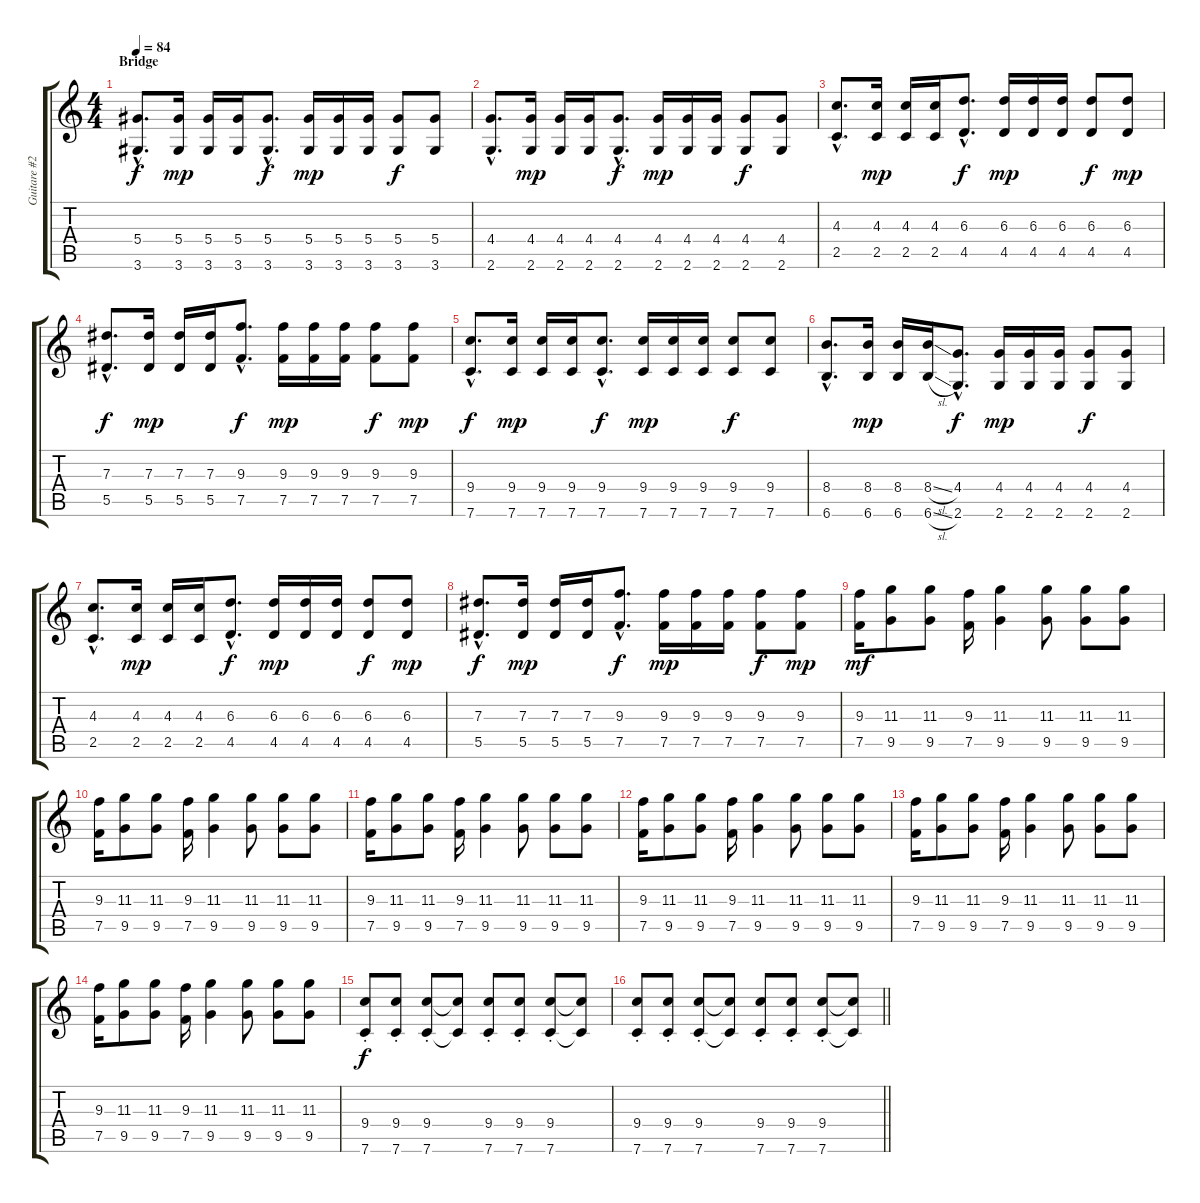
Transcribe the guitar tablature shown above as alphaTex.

\track ("Guitare #2" "Guitare #2") {instrument electricguitarclean}
\staff {score tabs}
\tuning (F4 C4 Ab3 Eb3 Bb2 F2) {hide}
\ts (4 4)
\section ("" "Bridge")
\tempo 84
\clef g2
\ks c
(5.4{hac} 3.6{hac}).8{d dy f} (5.4 3.6).16{dy mp} (5.4 3.6).16 (5.4 3.6).16 (5.4{hac} 3.6{hac}).8{d dy f} (5.4 3.6).16{dy mp} (5.4 3.6).16 (5.4 3.6).16 (5.4 3.6).8{dy f} (5.4 3.6).8 |
(4.4{hac} 2.6{hac}).8{d} (4.4 2.6).16{dy mp} (4.4 2.6).16 (4.4 2.6).16 (4.4{hac} 2.6{hac}).8{d dy f} (4.4 2.6).16{dy mp} (4.4 2.6).16 (4.4 2.6).16 (4.4 2.6).8{dy f} (4.4 2.6).8 |
(4.3{hac} 2.5{hac}).8{d} (4.3 2.5).16{dy mp} (4.3 2.5).16 (4.3 2.5).16 (6.3{hac} 4.5{hac}).8{d dy f} (6.3 4.5).16{dy mp} (6.3 4.5).16 (6.3 4.5).16 (6.3 4.5).8{dy f} (6.3 4.5).8{dy mp} |
(7.3{hac} 5.5{hac}).8{d dy f} (7.3 5.5).16{dy mp} (7.3 5.5).16 (7.3 5.5).16 (9.3{hac} 7.5{hac}).8{d dy f} (9.3 7.5).16{dy mp} (9.3 7.5).16 (9.3 7.5).16 (9.3 7.5).8{dy f} (9.3 7.5).8{dy mp} |
(9.4{hac} 7.6{hac}).8{d dy f} (9.4 7.6).16{dy mp} (9.4 7.6).16 (9.4 7.6).16 (9.4{hac} 7.6{hac}).8{d dy f} (9.4 7.6).16{dy mp} (9.4 7.6).16 (9.4 7.6).16 (9.4 7.6).8{dy f} (9.4 7.6).8 |
(8.4{hac} 6.6{hac}).8{d} (8.4 6.6).16{dy mp} (8.4 6.6).16 (8.4{sl} 6.6{sl}).16 (4.4{hac} 2.6{hac}).8{d dy f} (4.4 2.6).16{dy mp} (4.4 2.6).16 (4.4 2.6).16 (4.4 2.6).8{dy f} (4.4 2.6).8 |
(4.3{hac} 2.5{hac}).8{d} (4.3 2.5).16{dy mp} (4.3 2.5).16 (4.3 2.5).16 (6.3{hac} 4.5{hac}).8{d dy f} (6.3 4.5).16{dy mp} (6.3 4.5).16 (6.3 4.5).16 (6.3 4.5).8{dy f} (6.3 4.5).8{dy mp} |
(7.3{hac} 5.5{hac}).8{d dy f} (7.3 5.5).16{dy mp} (7.3 5.5).16 (7.3 5.5).16 (9.3{hac} 7.5{hac}).8{d dy f} (9.3 7.5).16{dy mp} (9.3 7.5).16 (9.3 7.5).16 (9.3 7.5).8{dy f} (9.3 7.5).8{dy mp} |
(9.3 7.5).16{dy mf volume 14} (11.3 9.5).8 (11.3 9.5).8 (9.3 7.5).16 (11.3 9.5).4 (11.3 9.5).8 (11.3 9.5).8 (11.3 9.5).8 |
(9.3 7.5).16 (11.3 9.5).8 (11.3 9.5).8 (9.3 7.5).16 (11.3 9.5).4 (11.3 9.5).8 (11.3 9.5).8 (11.3 9.5).8 |
(9.3 7.5).16 (11.3 9.5).8 (11.3 9.5).8 (9.3 7.5).16 (11.3 9.5).4 (11.3 9.5).8 (11.3 9.5).8 (11.3 9.5).8 |
(9.3 7.5).16 (11.3 9.5).8 (11.3 9.5).8 (9.3 7.5).16 (11.3 9.5).4 (11.3 9.5).8 (11.3 9.5).8 (11.3 9.5).8 |
(9.3 7.5).16 (11.3 9.5).8 (11.3 9.5).8 (9.3 7.5).16 (11.3 9.5).4 (11.3 9.5).8 (11.3 9.5).8 (11.3 9.5).8 |
(9.3 7.5).16 (11.3 9.5).8 (11.3 9.5).8 (9.3 7.5).16 (11.3 9.5).4 (11.3 9.5).8 (11.3 9.5).8 (11.3 9.5).8 |
(9.4{st} 7.6{st}).8{dy f} (9.4{st} 7.6{st}).8 (9.4{st} 7.6{st}).8 (9.4{t} 7.6{t}).8 (9.4{st} 7.6{st}).8 (9.4{st} 7.6{st}).8 (9.4{st} 7.6{st}).8 (9.4{t} 7.6{t}).8 |
\barLineRight lightlight
(9.4{st} 7.6{st}).8 (9.4{st} 7.6{st}).8 (9.4{st} 7.6{st}).8 (9.4{t} 7.6{t}).8 (9.4{st} 7.6{st}).8 (9.4{st} 7.6{st}).8 (9.4{st} 7.6{st}).8 (9.4{t} 7.6{t}).8
